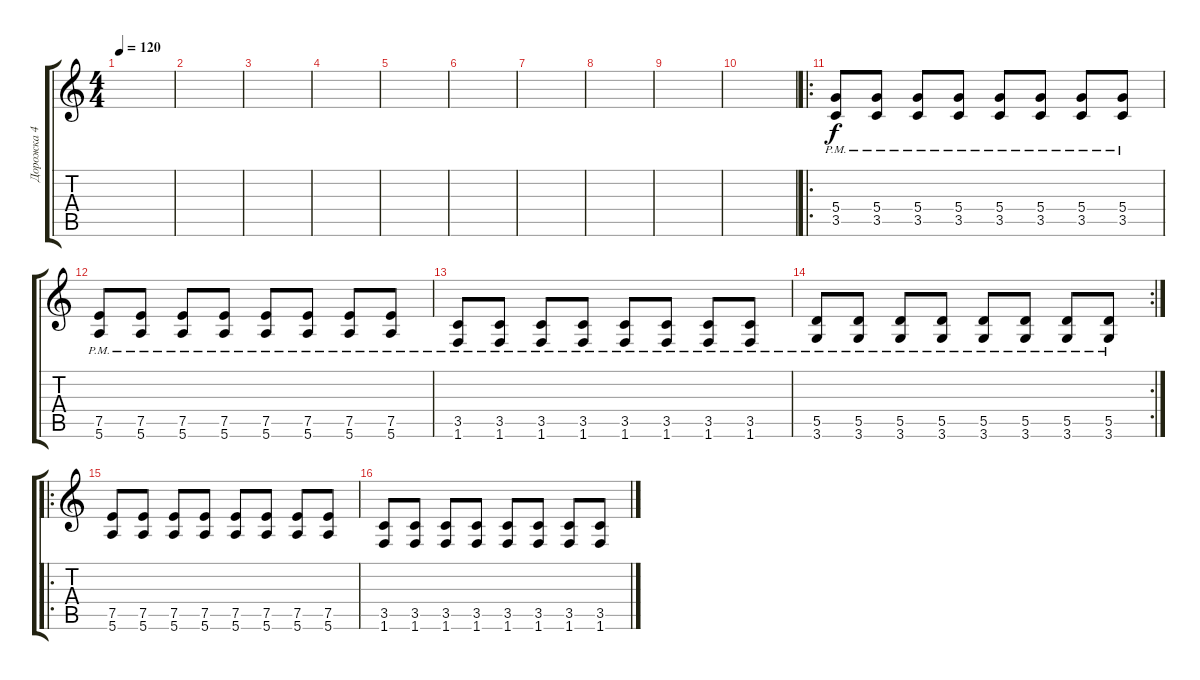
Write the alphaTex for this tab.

\track ("Дорожка 4" "Дорожка 4") {instrument distortionguitar}
\staff {score tabs}
\tuning (E4 B3 G3 D3 A2 E2) {hide}
\ts (4 4)
\tempo 120
\clef g2
\ks c
|
|
|
|
|
|
|
|
|
|
\ro
(5.4{pm} 3.5{pm}).8 (5.4{pm} 3.5{pm}).8 (5.4{pm} 3.5{pm}).8 (5.4{pm} 3.5{pm}).8 (5.4{pm} 3.5{pm}).8 (5.4{pm} 3.5{pm}).8 (5.4{pm} 3.5{pm}).8 (5.4{pm} 3.5{pm}).8 |
(7.5{pm} 5.6{pm}).8 (7.5{pm} 5.6{pm}).8 (7.5{pm} 5.6{pm}).8 (7.5{pm} 5.6{pm}).8 (7.5{pm} 5.6{pm}).8 (7.5{pm} 5.6{pm}).8 (7.5{pm} 5.6{pm}).8 (7.5{pm} 5.6{pm}).8 |
(3.5{pm} 1.6{pm}).8 (3.5{pm} 1.6{pm}).8 (3.5{pm} 1.6{pm}).8 (3.5{pm} 1.6{pm}).8 (3.5{pm} 1.6{pm}).8 (3.5{pm} 1.6{pm}).8 (3.5{pm} 1.6{pm}).8 (3.5{pm} 1.6{pm}).8 |
\rc 2
(5.5{pm} 3.6{pm}).8 (5.5{pm} 3.6{pm}).8 (5.5{pm} 3.6{pm}).8 (5.5{pm} 3.6{pm}).8 (5.5{pm} 3.6{pm}).8 (5.5{pm} 3.6{pm}).8 (5.5{pm} 3.6{pm}).8 (5.5{pm} 3.6{pm}).8 |
\ro
(7.5 5.6).8 (7.5 5.6).8 (7.5 5.6).8 (7.5 5.6).8 (7.5 5.6).8 (7.5 5.6).8 (7.5 5.6).8 (7.5 5.6).8 |
(3.5 1.6).8 (3.5 1.6).8 (3.5 1.6).8 (3.5 1.6).8 (3.5 1.6).8 (3.5 1.6).8 (3.5 1.6).8 (3.5 1.6).8
